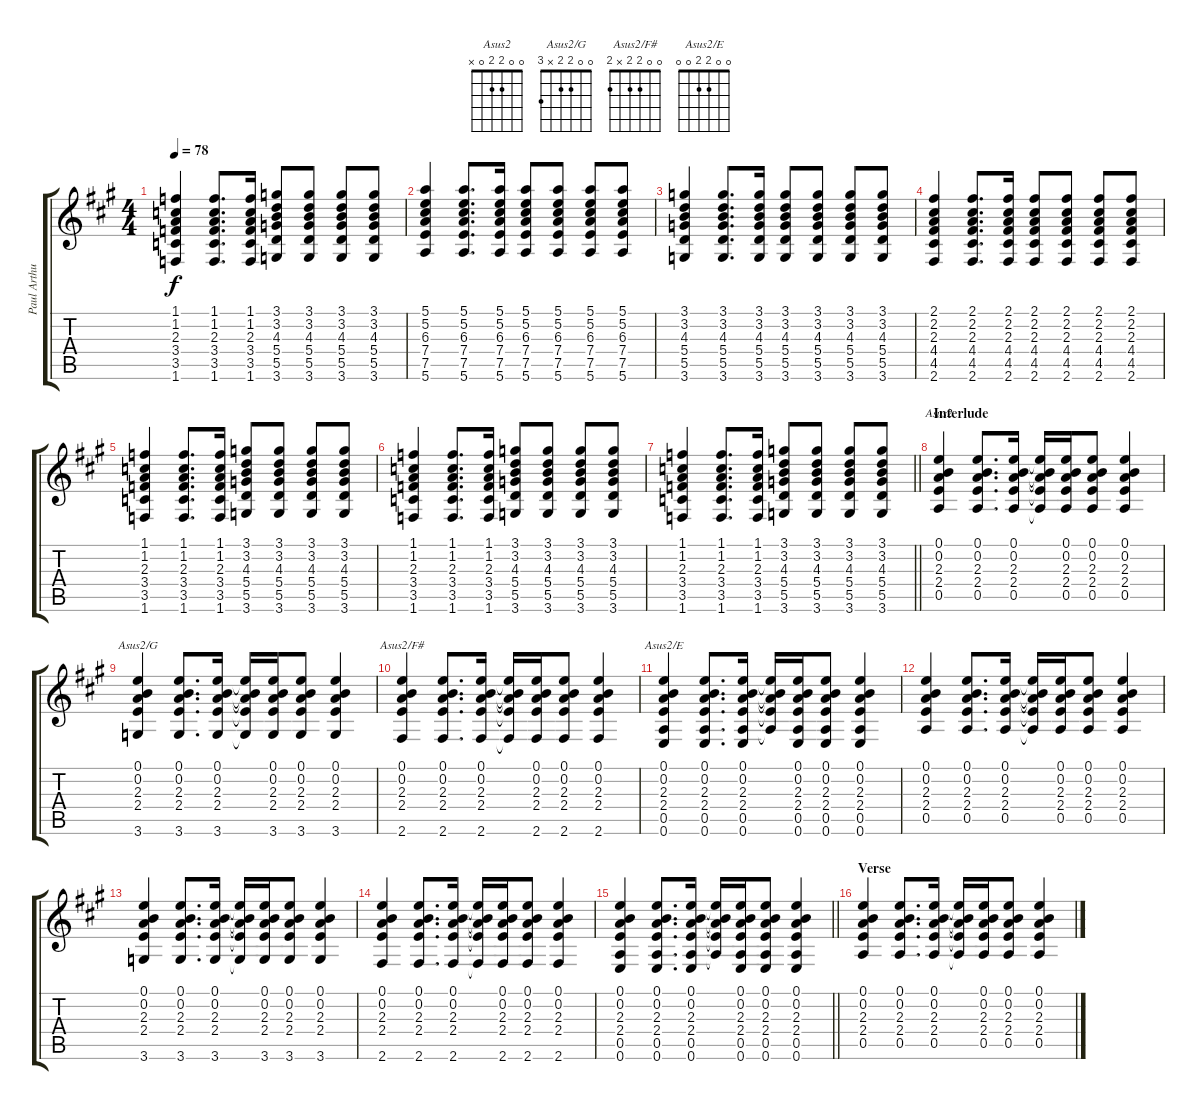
\track ("Paul Arthurs (Guitar 1)" "Paul Arthu") {instrument acousticguitarsteel}
\staff {score tabs}
\tuning (E4 B3 G3 D3 A2 E2) {hide}
\chord ("Asus2" 0 0 2 2 0 x)
\chord ("Asus2/G" 0 0 2 2 x 3)
\chord ("Asus2/F#" 0 0 2 2 x 2)
\chord ("Asus2/E" 0 0 2 2 0 0)
\ts (4 4)
\tempo 78
\clef g2
\ks a
(1.1 1.2 2.3 3.4 3.5 1.6).4{dy f} (1.1 1.2 2.3 3.4 3.5 1.6).8{d} (1.1 1.2 2.3 3.4 3.5 1.6).16 (3.1 3.2 4.3 5.4 5.5 3.6).8 (3.1 3.2 4.3 5.4 5.5 3.6).8 (3.1 3.2 4.3 5.4 5.5 3.6).8 (3.1 3.2 4.3 5.4 5.5 3.6).8 |
(5.1 5.2 6.3 7.4 7.5 5.6).4 (5.1 5.2 6.3 7.4 7.5 5.6).8{d} (5.1 5.2 6.3 7.4 7.5 5.6).16 (5.1 5.2 6.3 7.4 7.5 5.6).8 (5.1 5.2 6.3 7.4 7.5 5.6).8 (5.1 5.2 6.3 7.4 7.5 5.6).8 (5.1 5.2 6.3 7.4 7.5 5.6).8 |
(3.1 3.2 4.3 5.4 5.5 3.6).4 (3.1 3.2 4.3 5.4 5.5 3.6).8{d} (3.1 3.2 4.3 5.4 5.5 3.6).16 (3.1 3.2 4.3 5.4 5.5 3.6).8 (3.1 3.2 4.3 5.4 5.5 3.6).8 (3.1 3.2 4.3 5.4 5.5 3.6).8 (3.1 3.2 4.3 5.4 5.5 3.6).8 |
(2.1 2.2 2.3 4.4 4.5 2.6).4 (2.1 2.2 2.3 4.4 4.5 2.6).8{d} (2.1 2.2 2.3 4.4 4.5 2.6).16 (2.1 2.2 2.3 4.4 4.5 2.6).8 (2.1 2.2 2.3 4.4 4.5 2.6).8 (2.1 2.2 2.3 4.4 4.5 2.6).8 (2.1 2.2 2.3 4.4 4.5 2.6).8 |
(1.1 1.2 2.3 3.4 3.5 1.6).4 (1.1 1.2 2.3 3.4 3.5 1.6).8{d} (1.1 1.2 2.3 3.4 3.5 1.6).16 (3.1 3.2 4.3 5.4 5.5 3.6).8 (3.1 3.2 4.3 5.4 5.5 3.6).8 (3.1 3.2 4.3 5.4 5.5 3.6).8 (3.1 3.2 4.3 5.4 5.5 3.6).8 |
(1.1 1.2 2.3 3.4 3.5 1.6).4 (1.1 1.2 2.3 3.4 3.5 1.6).8{d} (1.1 1.2 2.3 3.4 3.5 1.6).16 (3.1 3.2 4.3 5.4 5.5 3.6).8 (3.1 3.2 4.3 5.4 5.5 3.6).8 (3.1 3.2 4.3 5.4 5.5 3.6).8 (3.1 3.2 4.3 5.4 5.5 3.6).8 |
\barLineRight lightlight
(1.1 1.2 2.3 3.4 3.5 1.6).4 (1.1 1.2 2.3 3.4 3.5 1.6).8{d} (1.1 1.2 2.3 3.4 3.5 1.6).16 (3.1 3.2 4.3 5.4 5.5 3.6).8 (3.1 3.2 4.3 5.4 5.5 3.6).8 (3.1 3.2 4.3 5.4 5.5 3.6).8 (3.1 3.2 4.3 5.4 5.5 3.6).8 |
\section ("" "Interlude")
(0.1 0.2 2.3 2.4 0.5).4{ch "Asus2" instrument acousticguitarsteel} (0.1 0.2 2.3 2.4 0.5).8{d} (0.1 0.2 2.3 2.4 0.5).16 (0.1{t} 0.2{t} 2.3{t} 2.4{t} 0.5{t}).16 (0.1 0.2 2.3 2.4 0.5).16 (0.1 0.2 2.3 2.4 0.5).8 (0.1 0.2 2.3 2.4 0.5).4 |
(0.1 0.2 2.3 2.4 3.6).4{ch "Asus2/G"} (0.1 0.2 2.3 2.4 3.6).8{d} (0.1 0.2 2.3 2.4 3.6).16 (0.1{t} 0.2{t} 2.3{t} 2.4{t} 3.6{t}).16 (0.1 0.2 2.3 2.4 3.6).16 (0.1 0.2 2.3 2.4 3.6).8 (0.1 0.2 2.3 2.4 3.6).4 |
(0.1 0.2 2.3 2.4 2.6).4{ch "Asus2/F#"} (0.1 0.2 2.3 2.4 2.6).8{d} (0.1 0.2 2.3 2.4 2.6).16 (0.1{t} 0.2{t} 2.3{t} 2.4{t} 2.6{t}).16 (0.1 0.2 2.3 2.4 2.6).16 (0.1 0.2 2.3 2.4 2.6).8 (0.1 0.2 2.3 2.4 2.6).4 |
(0.1 0.2 2.3 2.4 0.5 0.6).4{ch "Asus2/E"} (0.1 0.2 2.3 2.4 0.5 0.6).8{d} (0.1 0.2 2.3 2.4 0.5 0.6).16 (0.1{t} 0.2{t} 2.3{t} 2.4{t} 0.5{t}).16 (0.1 0.2 2.3 2.4 0.5 0.6).16 (0.1 0.2 2.3 2.4 0.5 0.6).8 (0.1 0.2 2.3 2.4 0.5 0.6).4 |
(0.1 0.2 2.3 2.4 0.5).4 (0.1 0.2 2.3 2.4 0.5).8{d} (0.1 0.2 2.3 2.4 0.5).16 (0.1{t} 0.2{t} 2.3{t} 2.4{t} 0.5{t}).16 (0.1 0.2 2.3 2.4 0.5).16 (0.1 0.2 2.3 2.4 0.5).8 (0.1 0.2 2.3 2.4 0.5).4 |
(0.1 0.2 2.3 2.4 3.6).4 (0.1 0.2 2.3 2.4 3.6).8{d} (0.1 0.2 2.3 2.4 3.6).16 (0.1{t} 0.2{t} 2.3{t} 2.4{t} 3.6{t}).16 (0.1 0.2 2.3 2.4 3.6).16 (0.1 0.2 2.3 2.4 3.6).8 (0.1 0.2 2.3 2.4 3.6).4 |
(0.1 0.2 2.3 2.4 2.6).4 (0.1 0.2 2.3 2.4 2.6).8{d} (0.1 0.2 2.3 2.4 2.6).16 (0.1{t} 0.2{t} 2.3{t} 2.4{t} 2.6{t}).16 (0.1 0.2 2.3 2.4 2.6).16 (0.1 0.2 2.3 2.4 2.6).8 (0.1 0.2 2.3 2.4 2.6).4 |
\barLineRight lightlight
(0.1 0.2 2.3 2.4 0.5 0.6).4 (0.1 0.2 2.3 2.4 0.5 0.6).8{d} (0.1 0.2 2.3 2.4 0.5 0.6).16 (0.1{t} 0.2{t} 2.3{t} 2.4{t} 0.5{t}).16 (0.1 0.2 2.3 2.4 0.5 0.6).16 (0.1 0.2 2.3 2.4 0.5 0.6).8 (0.1 0.2 2.3 2.4 0.5 0.6).4 |
\section ("" "Verse")
(0.1 0.2 2.3 2.4 0.5).4 (0.1 0.2 2.3 2.4 0.5).8{d} (0.1 0.2 2.3 2.4 0.5).16 (0.1{t} 0.2{t} 2.3{t} 2.4{t} 0.5{t}).16 (0.1 0.2 2.3 2.4 0.5).16 (0.1 0.2 2.3 2.4 0.5).8 (0.1 0.2 2.3 2.4 0.5).4
